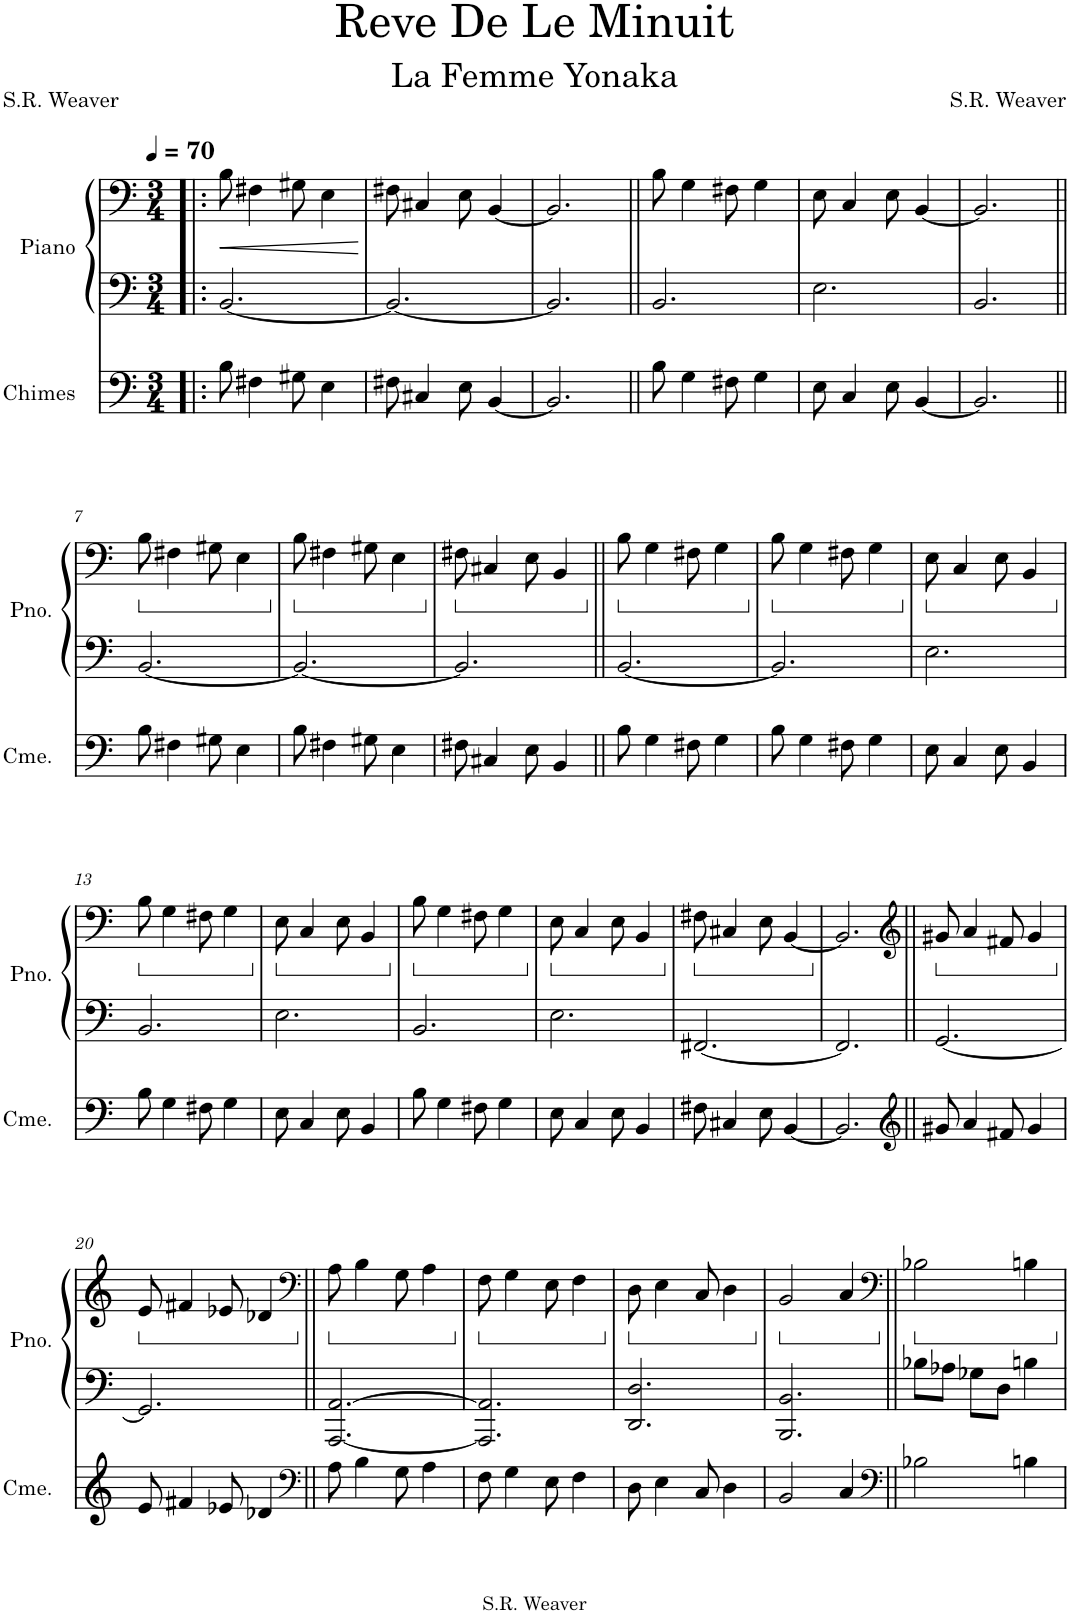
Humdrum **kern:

**kern	**kern	**kern	**dynam
*part2	*part1	*part1	*part1
*staff3	*staff2	*staff1	*staff1/2
*I"Chimes	*I"Piano	*	*
*I'Cme.	*I'Pno.	*	*
*clefF4	*clefF4	*clefF4	*
*k[]	*k[]	*k[]	*
*M3/4	*M3/4	*M3/4	*
*MM70	*MM70	*MM70	*
=1!|:	=1!|:	=1!|:	=1!|:
!	!	!	!LO:HP:b
8B\	[2.BB/	8B\	<
4F#X\	.	4F#X\	.
8G#X\	.	8G#X\	.
4E\	.	4E\	.
.	.	.	[
=2	=2	=2	=2
8F#X\	2.BB/_	8F#X\	.
4C#X/	.	4C#X/	.
8E\	.	8E\	.
[4BB/	.	[4BB/	.
=3	=3	=3	=3
2.BB/]	2.BB/]	2.BB/]	.
=4||	=4||	=4||	=4||
8B\	2.BB/	8B\	.
4G\	.	4G\	.
8F#X\	.	8F#X\	.
4G\	.	4G\	.
=5	=5	=5	=5
8E\	2.E\	8E\	.
4C/	.	4C/	.
8E\	.	8E\	.
[4BB/	.	[4BB/	.
=6	=6	=6	=6
2.BB/]	2.BB/	2.BB/]	.
!!LO:LB:g=z
=7||	=7||	=7||	=7||
*	*	*ped	*
8B\	[2.BB/	8B\	.
4F#X\	.	4F#X\	.
8G#X\	.	8G#X\	.
4E\	.	4E\	.
=8	=8	=8	=8
*	*	*Xped	*
*	*	*ped	*
8B\	2.BB/_	8B\	.
4F#X\	.	4F#X\	.
8G#X\	.	8G#X\	.
4E\	.	4E\	.
=9	=9	=9	=9
*	*	*Xped	*
*	*	*ped	*
8F#X\	2.BB/]	8F#X\	.
4C#X/	.	4C#X/	.
8E\	.	8E\	.
4BB/	.	4BB/	.
=10||	=10||	=10||	=10||
*	*	*Xped	*
*	*	*ped	*
8B\	[2.BB/	8B\	.
4G\	.	4G\	.
8F#X\	.	8F#X\	.
4G\	.	4G\	.
=11	=11	=11	=11
*	*	*Xped	*
*	*	*ped	*
8B\	2.BB/]	8B\	.
4G\	.	4G\	.
8F#X\	.	8F#X\	.
4G\	.	4G\	.
=12	=12	=12	=12
*	*	*Xped	*
*	*	*ped	*
8E\	2.E\	8E\	.
4C/	.	4C/	.
8E\	.	8E\	.
4BB/	.	4BB/	.
!!LO:LB:g=z
=13	=13	=13	=13
*	*	*Xped	*
*	*	*ped	*
8B\	2.BB/	8B\	.
4G\	.	4G\	.
8F#X\	.	8F#X\	.
4G\	.	4G\	.
=14	=14	=14	=14
*	*	*Xped	*
*	*	*ped	*
8E\	2.E\	8E\	.
4C/	.	4C/	.
8E\	.	8E\	.
4BB/	.	4BB/	.
=15	=15	=15	=15
*	*	*Xped	*
*	*	*ped	*
8B\	2.BB/	8B\	.
4G\	.	4G\	.
8F#X\	.	8F#X\	.
4G\	.	4G\	.
=16	=16	=16	=16
*	*	*Xped	*
*	*	*ped	*
8E\	2.E\	8E\	.
4C/	.	4C/	.
8E\	.	8E\	.
4BB/	.	4BB/	.
=17	=17	=17	=17
*	*	*Xped	*
*	*	*ped	*
8F#X\	[2.FF#X/	8F#X\	.
4C#X/	.	4C#X/	.
8E\	.	8E\	.
[4BB/	.	[4BB/	.
=18	=18	=18	=18
*	*	*Xped	*
2.BB/]	2.FF#/]	2.BB/]	.
=19||	=19||	=19||	=19||
*clefG2	*	*clefG2	*
*	*	*ped	*
8g#X/	[2.GG/	8g#X/	.
4a/	.	4a/	.
8f#X/	.	8f#X/	.
4g#/	.	4g#/	.
!!LO:LB:g=z
=20	=20	=20	=20
*	*	*Xped	*
*	*	*ped	*
8e/	2.GG/]	8e/	.
4f#X/	.	4f#X/	.
8e-X/	.	8e-X/	.
4d-X/	.	4d-X/	.
=21||	=21||	=21||	=21||
*clefF4	*	*clefF4	*
*	*	*Xped	*
*	*	*ped	*
8A\	[2.AAA/ [2.AA/	8A\	.
4B\	.	4B\	.
8G\	.	8G\	.
4A\	.	4A\	.
=22	=22	=22	=22
*	*	*Xped	*
*	*	*ped	*
8F\	2.AAA/] 2.AA/]	8F\	.
4G\	.	4G\	.
8E\	.	8E\	.
4F\	.	4F\	.
=23	=23	=23	=23
*	*	*Xped	*
*	*	*ped	*
8D\	2.DD/ 2.D/	8D\	.
4E\	.	4E\	.
8C/	.	8C/	.
4D\	.	4D\	.
=24	=24	=24	=24
*	*	*Xped	*
*	*	*ped	*
2BB/	2.BBB/ 2.BB/	2BB/	.
4C/	.	4C/	.
=25||	=25||	=25||	=25||
*clefF4	*	*clefF4	*
*	*	*Xped	*
*	*	*ped	*
2B-X\	8B-X\L	2B-X\	.
.	8A-X\J	.	.
.	8G-X\L	.	.
.	8D\J	.	.
4Bn\	4Bn\	4Bn\	.
*	*	*Xped	*
=	=	=	=
*-	*-	*-	*-
